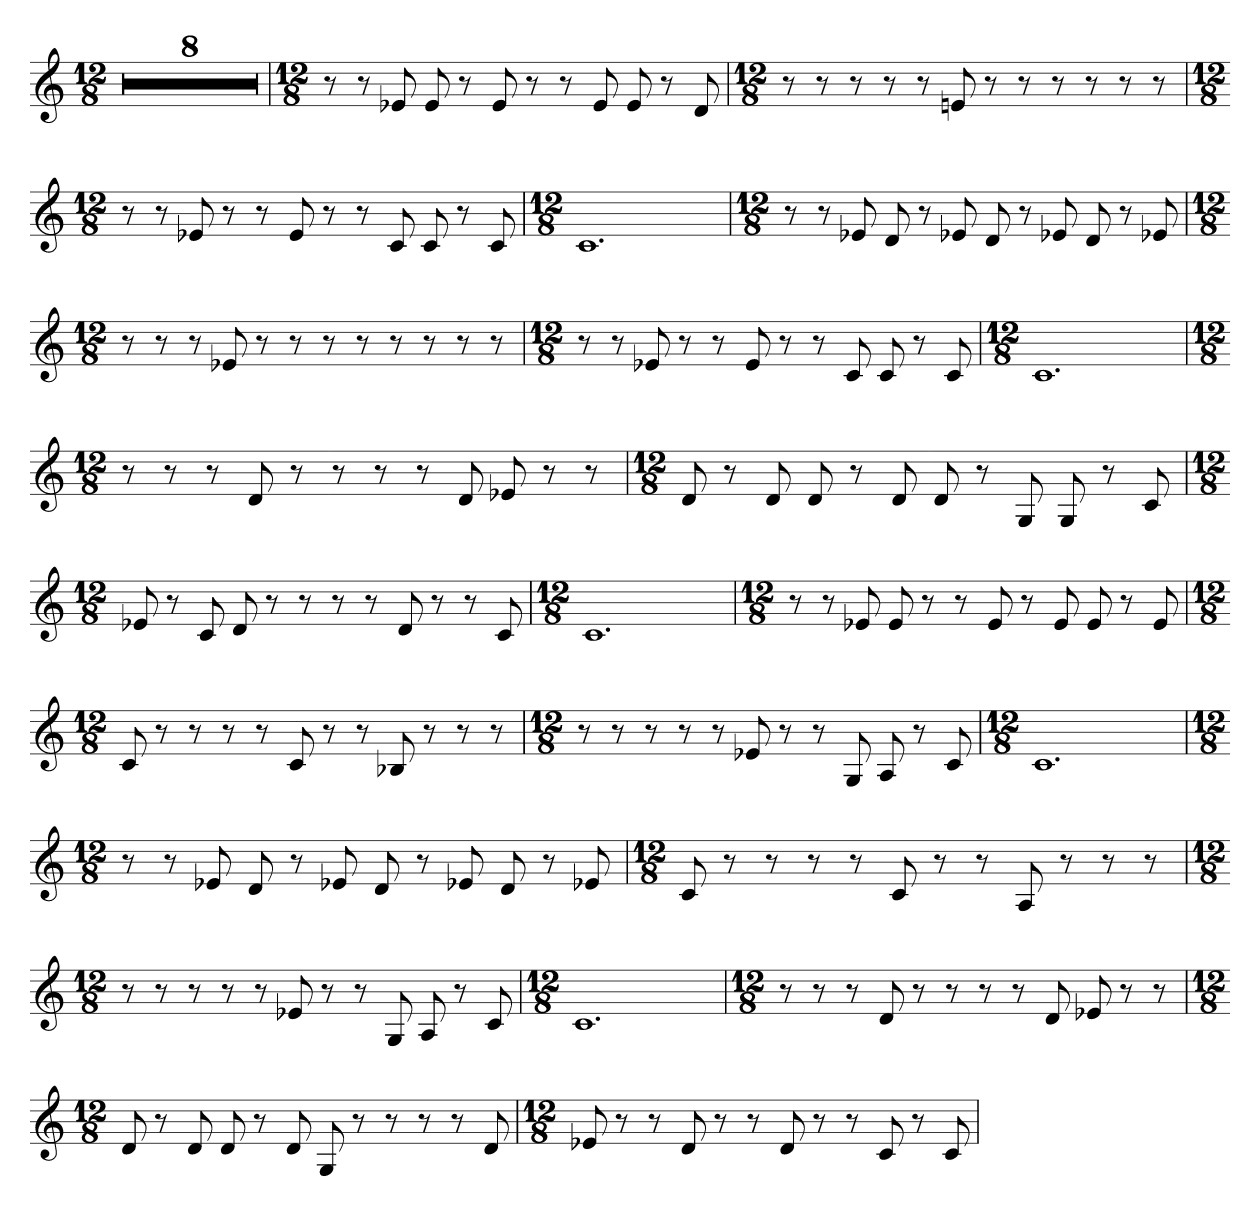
**kern
*part1
*staff1
*M12/8
=
1.r
=
*M12/8
1.r
=
*M12/8
1.r
=
*M12/8
1.r
=
*M12/8
1.r
=
*M12/8
1.r
=
*M12/8
1.r
=
*M12/8
1.r
=
*M12/8
8r
8r
8e-X
8e-
8r
8e-
8r
8r
8e-
8e-
8r
8d
=
*M12/8
8r
8r
8r
8r
8r
8en
8r
8r
8r
8r
8r
8r
=
*M12/8
8r
8r
8e-X
8r
8r
8e-
8r
8r
8c
8c
8r
8c
=
*M12/8
1.c
=
*M12/8
8r
8r
8e-X
8d
8r
8e-X
8d
8r
8e-X
8d
8r
8e-X
=
*M12/8
8r
8r
8r
8e-X
8r
8r
8r
8r
8r
8r
8r
8r
=
*M12/8
8r
8r
8e-X
8r
8r
8e-
8r
8r
8c
8c
8r
8c
=
*M12/8
1.c
=
*M12/8
8r
8r
8r
8d
8r
8r
8r
8r
8d
8e-X
8r
8r
=
*M12/8
8d
8r
8d
8d
8r
8d
8d
8r
8G
8G
8r
8c
=
*M12/8
8e-X
8r
8c
8d
8r
8r
8r
8r
8d
8r
8r
8c
=
*M12/8
1.c
=
*M12/8
8r
8r
8e-X
8e-
8r
8r
8e-
8r
8e-
8e-
8r
8e-
=
*M12/8
8c
8r
8r
8r
8r
8c
8r
8r
8B-X
8r
8r
8r
=
*M12/8
8r
8r
8r
8r
8r
8e-X
8r
8r
8G
8A
8r
8c
=
*M12/8
1.c
=
*M12/8
8r
8r
8e-X
8d
8r
8e-X
8d
8r
8e-X
8d
8r
8e-X
=
*M12/8
8c
8r
8r
8r
8r
8c
8r
8r
8A
8r
8r
8r
=
*M12/8
8r
8r
8r
8r
8r
8e-X
8r
8r
8G
8A
8r
8c
=
*M12/8
1.c
=
*M12/8
8r
8r
8r
8d
8r
8r
8r
8r
8d
8e-X
8r
8r
=
*M12/8
8d
8r
8d
8d
8r
8d
8G
8r
8r
8r
8r
8d
=
*M12/8
8e-X
8r
8r
8d
8r
8r
8d
8r
8r
8c
8r
8c
=
*-
